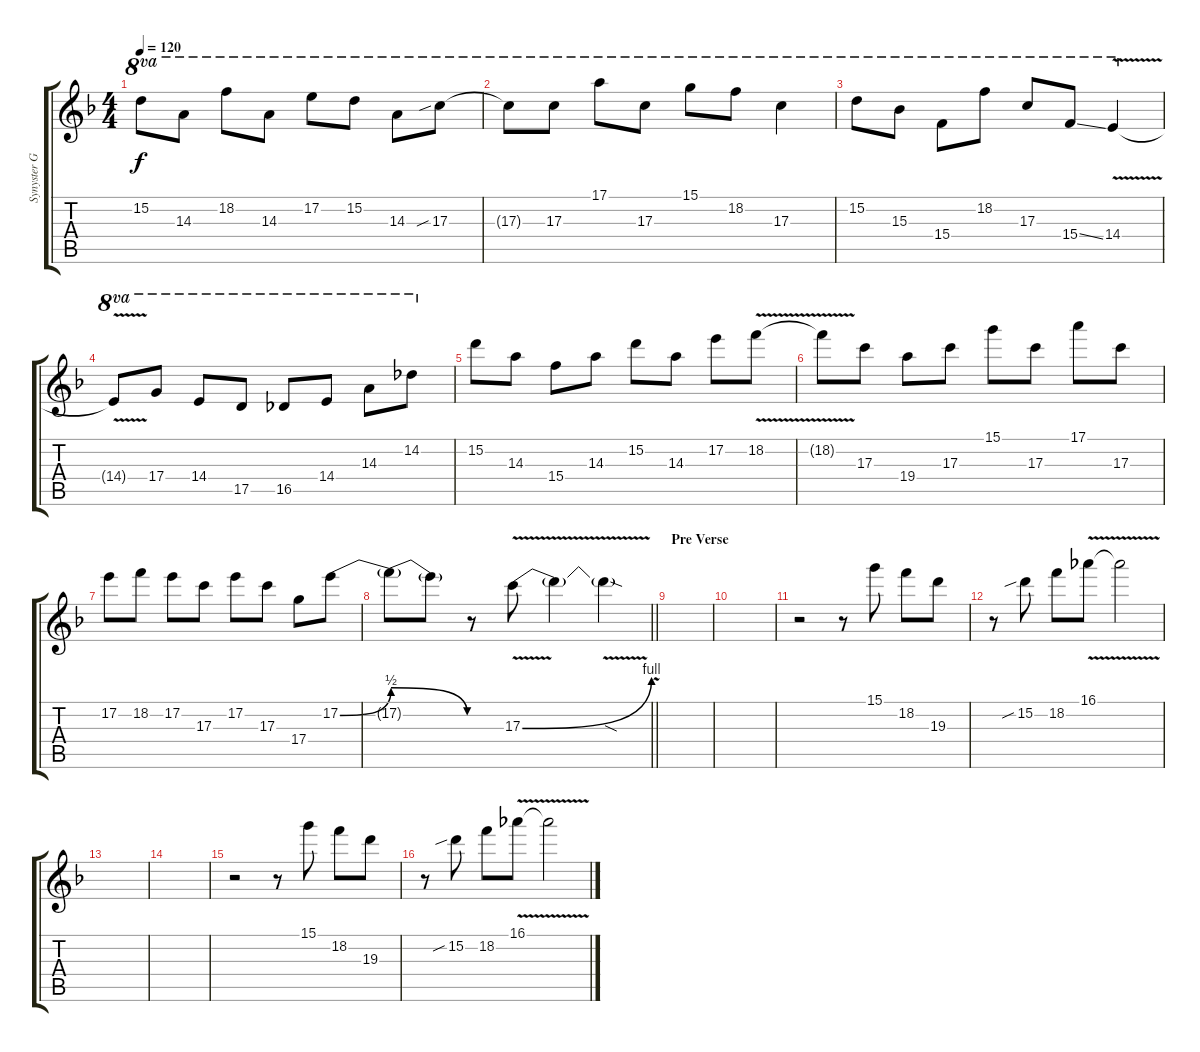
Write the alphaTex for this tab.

\track ("Synyster Gates" "Synyster G") {instrument distortionguitar}
\staff {score tabs}
\tuning (E4 B3 G3 D3 A2 D2) {hide}
\ts (4 4)
\tempo 120
\clef g2
\ks f
15.2.8{ot 8va dy f} 14.3.8{ot 8va} 18.2.8{ot 8va} 14.3.8{ot 8va} 17.2.8{ot 8va} 15.2.8{ot 8va} 14.3.8{ot 8va} 17.3{sib}.8{ot 8va} |
17.3{t}.8{ot 8va} 17.3.8{ot 8va} 17.1.8{ot 8va} 17.3.8{ot 8va} 15.1.8{ot 8va} 18.2.8{ot 8va} 17.3.4{ot 8va} |
15.2.8{ot 8va} 15.3.8{ot 8va} 15.4.8{ot 8va} 18.2.8{ot 8va} 17.3.8{ot 8va} 15.4{ss}.8{ot 8va} 14.4{v}.4{ot 8va} |
14.4{t}.8{ot 8va} 17.4.8{ot 8va} 14.4.8{ot 8va} 17.5.8{ot 8va} 16.5.8{ot 8va} 14.4.8{ot 8va} 14.3.8{ot 8va} 14.2.8{ot 8va} |
15.2.8 14.3.8 15.4.8 14.3.8 15.2.8 14.3.8 17.2.8 18.2{v}.8 |
18.2{t}.8 17.3.8 19.4.8 17.3.8 15.1.8 17.3.8 17.1.8 17.3.8 |
17.2.8 18.2.8 17.2.8 17.3.8 17.2.8 17.3.8 17.4.8 17.2{be (bend 0 0 60 2)}.8 |
\barLineRight lightlight
17.2{be (release 0 2 60 0) t}.8 17.2{t}.8 r.8 17.3{be (bend 0 0 60 4) v}.8 17.3{t}.4 17.3{v sod t}.4 |
\section ("" "Pre Verse")
|
|
r.2 r.8 15.1.8 18.2.8 19.3.8 |
r.8 15.2{sib}.8 18.2.8 16.1{v}.8 16.1{t}.2 |
|
|
r.2 r.8 15.1.8 18.2.8 19.3.8 |
r.8 15.2{sib}.8 18.2.8 16.1{v}.8 16.1{t}.2
